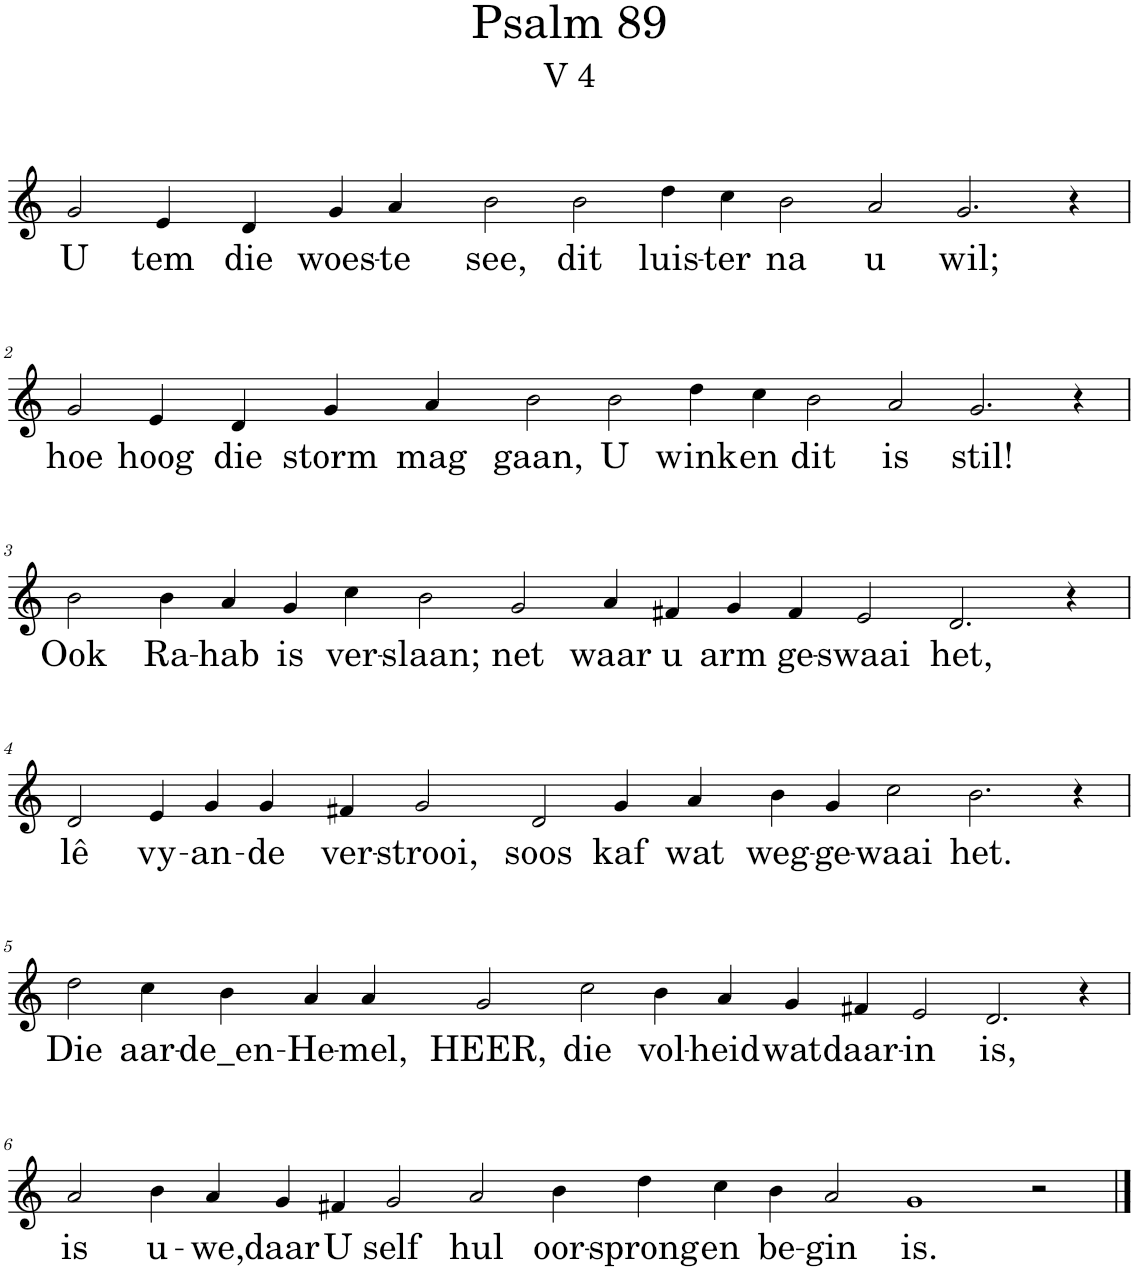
**kern	**text
*part1	*part1
*staff1	*staff1
*I"Pipe Organ	*
*I'Org.	*
*clefG2	*
*k[]	*
*M20/4	*
=1	=1
!	!LO:LY:b
2g/	U
!	!LO:LY:b
4e/	tem
!	!LO:LY:b
4d/	die
!	!LO:LY:b
4g/	woes-
!	!LO:LY:b
4a/	-te
!	!LO:LY:b
2b\	see,
!	!LO:LY:b
2b\	dit
!	!LO:LY:b
4dd\	luis-
!	!LO:LY:b
4cc\	-ter
!	!LO:LY:b
2b\	na
!	!LO:LY:b
2a/	u
!	!LO:LY:b
2.g/	wil;
4r	.
!!LO:LB:g=z
=2	=2
!	!LO:LY:b
2g/	hoe
!	!LO:LY:b
4e/	hoog
!	!LO:LY:b
4d/	die
!	!LO:LY:b
4g/	storm
!	!LO:LY:b
4a/	mag
!	!LO:LY:b
2b\	gaan,
!	!LO:LY:b
2b\	U
!	!LO:LY:b
4dd\	wink
!	!LO:LY:b
4cc\	en
!	!LO:LY:b
2b\	dit
!	!LO:LY:b
2a/	is
!	!LO:LY:b
2.g/	stil!
4r	.
!!LO:LB:g=z
=3	=3
!	!LO:LY:b
2b\	Ook
!	!LO:LY:b
4b\	Ra-
!	!LO:LY:b
4a/	-hab
!	!LO:LY:b
4g/	is
!	!LO:LY:b
4cc\	ver-
!	!LO:LY:b
2b\	-slaan;
!	!LO:LY:b
2g/	net
!	!LO:LY:b
4a/	waar
!	!LO:LY:b
4f#X/	u
!	!LO:LY:b
4g/	arm
!	!LO:LY:b
4f#/	ge-
!	!LO:LY:b
2e/	-swaai
!	!LO:LY:b
2.d/	het,
4r	.
!!LO:LB:g=z
=4	=4
!	!LO:LY:b
2d/	lê
!	!LO:LY:b
4e/	vy-
!	!LO:LY:b
4g/	-an-
!	!LO:LY:b
4g/	-de
!	!LO:LY:b
4f#X/	ver-
!	!LO:LY:b
2g/	-strooi,
!	!LO:LY:b
2d/	soos
!	!LO:LY:b
4g/	kaf
!	!LO:LY:b
4a/	wat
!	!LO:LY:b
4b\	weg-
!	!LO:LY:b
4g/	-ge-
!	!LO:LY:b
2cc\	-waai
!	!LO:LY:b
2.b\	het.
4r	.
!!LO:LB:g=z
=5	=5
!	!LO:LY:b
2dd\	Die
!	!LO:LY:b
4cc\	aar-
!	!LO:LY:b
4b\	-de_en-
!	!LO:LY:b
4a/	-He-
!	!LO:LY:b
4a/	-mel,
!	!LO:LY:b
2g/	HEER,
!	!LO:LY:b
2cc\	die
!	!LO:LY:b
4b\	vol-
!	!LO:LY:b
4a/	-heid
!	!LO:LY:b
4g/	wat
!	!LO:LY:b
4f#X/	daar-
!	!LO:LY:b
2e/	-in
!	!LO:LY:b
2.d/	is,
4r	.
!!LO:LB:g=z
=6	=6
*M22/4	*
!	!LO:LY:b
2a/	is
!	!LO:LY:b
4b\	u-
!	!LO:LY:b
4a/	-we,
!	!LO:LY:b
4g/	daar
!	!LO:LY:b
4f#X/	U
!	!LO:LY:b
2g/	self
!	!LO:LY:b
2a/	hul
!	!LO:LY:b
4b\	oor-
!	!LO:LY:b
4dd\	-sprong
!	!LO:LY:b
4cc\	en
!	!LO:LY:b
4b\	be-
!	!LO:LY:b
2a/	-gin
!	!LO:LY:b
1g	is.
2r	.
==	==
*-	*-
